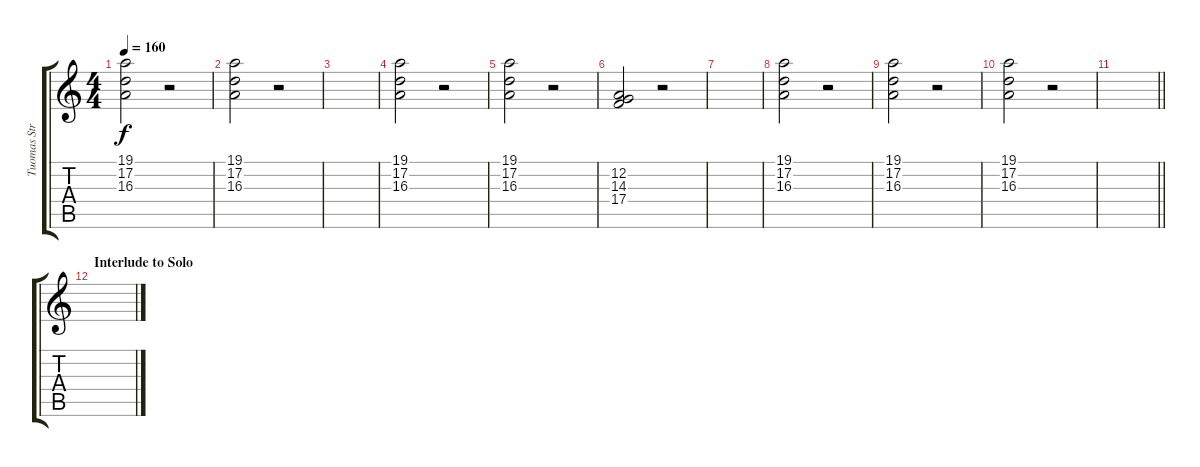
\track ("Tuomas Strings" "Tuomas Str") {instrument synthstrings2}
\staff {score tabs}
\tuning (D4 A3 F3 C3 G2 D2) {hide}
\ts (4 4)
\tempo 160
\clef g2
\ks c
(19.1 17.2 16.3).2{dy f} r.2 |
(19.1 17.2 16.3).2 r.2 |
|
(19.1 17.2 16.3).2 r.2 |
(19.1 17.2 16.3).2 r.2 |
(12.2 14.3 17.4).2 r.2 |
|
(19.1 17.2 16.3).2 r.2 |
(19.1 17.2 16.3).2 r.2 |
(19.1 17.2 16.3).2 r.2 |
\barLineRight lightlight
|
\section ("" "Interlude to Solo")
